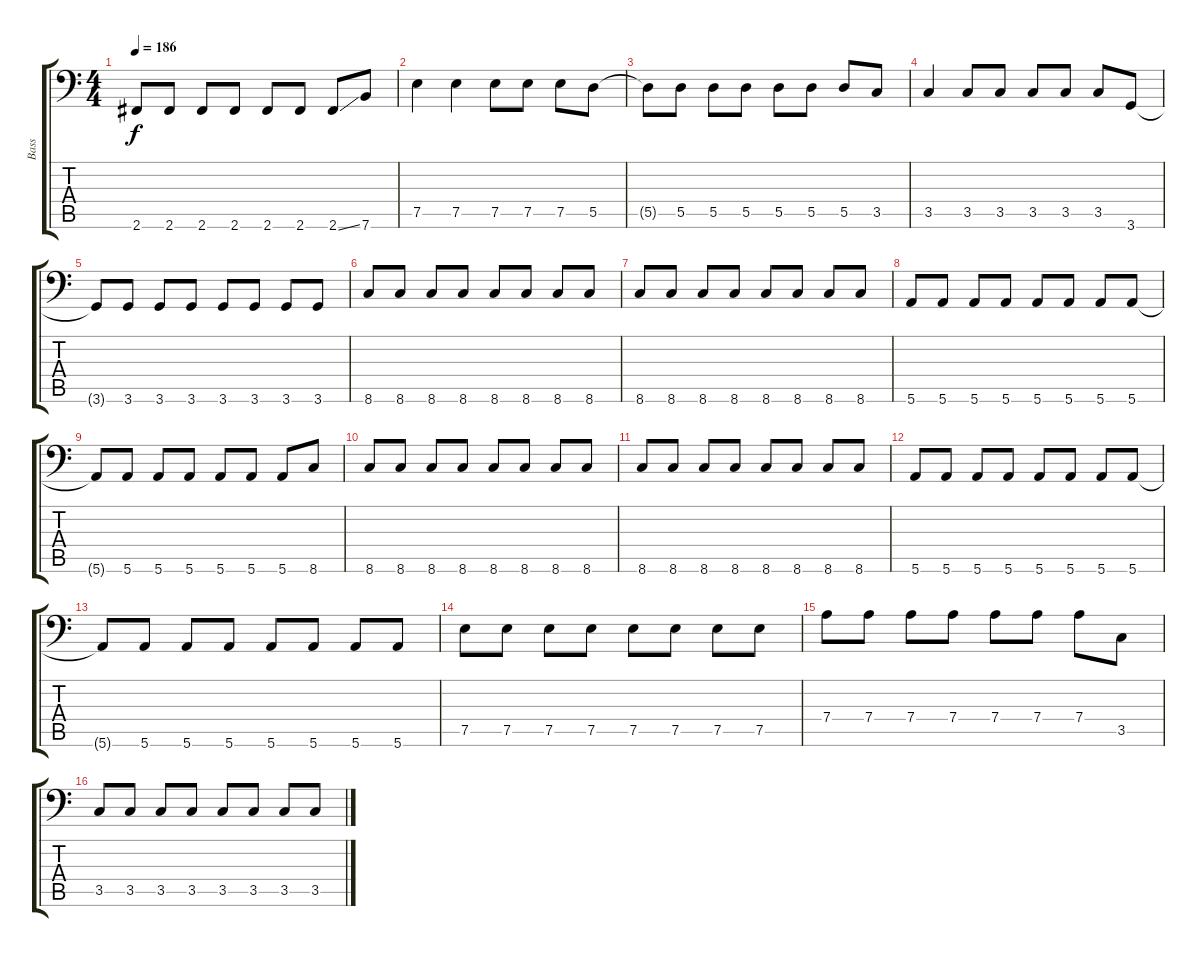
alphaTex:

\track ("Bass" "Bass") {instrument electricbasspick}
\staff {score tabs}
\tuning (E3 B2 G2 D2 A1 E1) {hide}
\ts (4 4)
\tempo 186
\clef f4
\ks c
2.6{t}.8{dy f} 2.6.8 2.6.8 2.6.8 2.6.8 2.6.8 2.6{ss}.8 7.6.8 |
7.5.4 7.5.4 7.5.8 7.5.8 7.5.8 5.5.8 |
5.5{t}.8 5.5.8 5.5.8 5.5.8 5.5.8 5.5.8 5.5.8 3.5.8 |
3.5.4 3.5.8 3.5.8 3.5.8 3.5.8 3.5.8 3.6.8 |
3.6{t}.8 3.6.8 3.6.8 3.6.8 3.6.8 3.6.8 3.6.8 3.6.8 |
8.6.8 8.6.8 8.6.8 8.6.8 8.6.8 8.6.8 8.6.8 8.6.8 |
8.6.8 8.6.8 8.6.8 8.6.8 8.6.8 8.6.8 8.6.8 8.6.8 |
5.6.8 5.6.8 5.6.8 5.6.8 5.6.8 5.6.8 5.6.8 5.6.8 |
5.6{t}.8 5.6.8 5.6.8 5.6.8 5.6.8 5.6.8 5.6.8 8.6.8 |
8.6.8 8.6.8 8.6.8 8.6.8 8.6.8 8.6.8 8.6.8 8.6.8 |
8.6.8 8.6.8 8.6.8 8.6.8 8.6.8 8.6.8 8.6.8 8.6.8 |
5.6.8 5.6.8 5.6.8 5.6.8 5.6.8 5.6.8 5.6.8 5.6.8 |
5.6{t}.8 5.6.8 5.6.8 5.6.8 5.6.8 5.6.8 5.6.8 5.6.8 |
7.5.8 7.5.8 7.5.8 7.5.8 7.5.8 7.5.8 7.5.8 7.5.8 |
7.4.8 7.4.8 7.4.8 7.4.8 7.4.8 7.4.8 7.4.8 3.5.8 |
3.5.8 3.5.8 3.5.8 3.5.8 3.5.8 3.5.8 3.5.8 3.5.8
